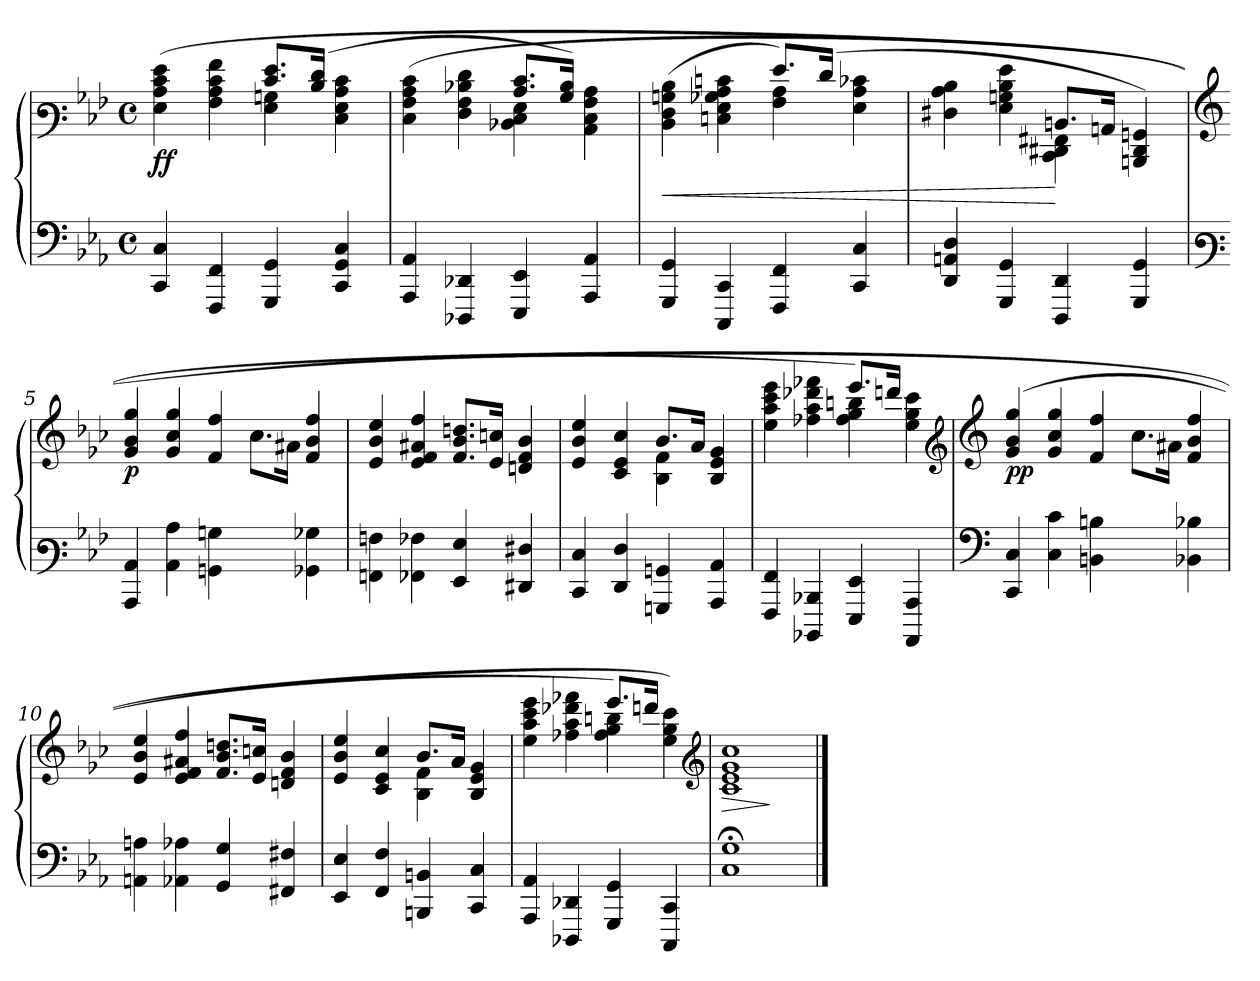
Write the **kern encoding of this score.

**kern	**kern	**dynam
*part1	*part1	*part1
*staff2	*staff1	*staff1/2
*clefF4	*clefF3	*
*k[b-e-a-]	*k[b-e-a-]	*
*M4/4	*M4/4	*
*met(c)	*met(c)	*
=1	=1	=1
*	*^	*
!	!	!	!LO:DY:b
!	!	!	!LO:DY:n=1:b
4CC/ 4C/	2ryy	(>4G\ 4c\ 4e-\ 4g\	f f
4FFF/ 4FF/	.	4A-\ 4c\ 4e-\ 4a-\	.
4GGG/ 4GG/	8.e-/ 8.g/L	4G\ 4Bn\	.
.	(16d/ 16f/Jk	.	.
4CC/ 4GG/ 4C/	4ryy	4E-\ 4G\ 4c\ 4e-\	.
=2	=2	=2	=2
4AAA-/ 4AA-/	2ryy	(>4E-\ 4A-\ 4c\ 4e-\	.
4DDD-X/ 4DD-X/	.	4F\ 4A-\ 4d-X\ 4f\	.
4EEE-/ 4EE-/	8.c/ 8.e-/L	4D-X\ 4E-\ 4G\	.
.	16B-/ 16d-/Jk)	.	.
4AAA-/ 4AA-/	4ryy	4C\ 4E-\ 4A-\ 4c\	.
=3	=3	=3	=3
!	!	!	!LO:HP:b
4GGG/ 4GG/	2ryy	(>4D\ 4F\ 4Bn\ 4d\	<
4CCC/ 4CC/	.	4En\ 4G\ 4B-X\ 4c\ 4en\	.
4FFF/ 4FF/	8.g/L)	4A-\ 4c\	.
.	(>16f/Jk	.	.
4CC/ 4C/	4ryy	4G\ 4c\ 4e-X\	.
=4	=4	=4	=4
4DD/ 4AAn/ 4D/	2ryy	4F#X\ 4c\ 4d\	.
4GGG/ 4GG/	.	4G\ 4Bn\ 4d\ 4g\	.
4DDD/ 4DD/	8.Dn/L	4EE-\ 4FF#\ 4AA#X\	[
.	16Cn/Jk	.	.
4GGG/ 4GG/	4DDn/ 4FF#/ 4BB/)	4ryy	.
*	*v	*v	*
!!LO:LB:g=z
=5	=5	=5
*clefF3	*clefG3	*
*	*^	*
!	!	!	!LO:DY:b
*	*v	*v	*
4CC/ 4C/	4e-/ 4g/ 4ee-/	p
4C\ 4c\	4e-/ 4a-/ 4ee-/	.
4BBn\ 4Bn\	4d/ 4dd/	.
4ryy	8.a-\L	.
.	16f#X\Jk	.
4BB-X\ 4B-X\	4d/ 4g/ 4dd/	.
=6	=6	=6
4AAn\ 4An\	4c/ 4g/ 4cc/	.
4AA-X\ 4A-X\	4c/ 4d/ 4f#X/ 4dd/	.
4GG/ 4G/	8.d/ 8.g/ 8.bn/L	.
.	16c/ 16an/Jk	.
4FF#/ 4F#/	4Bn/ 4d/ 4g/	.
=7	=7	=7
*	*^	*
4EE-/ 4E-/	4c/ 4g/ 4cc/	2ryy	.
4FF/ 4F/	4A-/ 4c/ 4a-/	.	.
4BBBn/ 4BBn/	8.g/L	4G\ 4d\	.
.	16f/Jk	.	.
4CC/ 4C/	4G/ 4c/ 4e-/	4ryy	.
=8	=8	=8	=8
4AAA-/ 4AA-/	2ryy	4cc\ 4ff\ 4aa-\ 4ccc\	.
4DDD-X/ 4DD-X/	.	4dd-\ 4ff\ 4bb-X\ 4ddd-\	.
4GGG/ 4GG/	8.ccc/L)	4dd-\ 4ee-\ 4ggn\	.
.	16bbn/Jk	.	.
4CCC/ 4CC/	4ryy	4cc\ 4ee-\ 4aa-\	.
*	*v	*v	*
*	*clefG2	*
!!LO:LB:g=z
=9	=9	=9
*clefF4	*clefG3	*
*	*^	*
!	!	!	!LO:DY:b
*	*v	*v	*
4CC/ 4C/	(>4e-/ 4g/ 4ee-/	pp
4C\ 4c\	4e-/ 4a-/ 4ee-/	.
4BBn\ 4Bn\	4d/ 4dd/	.
4ryy	8.a-\L	.
.	16f#X\Jk	.
4BB-X\ 4B-X\	4d/ 4g/ 4dd/	.
=10	=10	=10
4AAn\ 4An\	4c/ 4g/ 4cc/	.
4AA-X\ 4A-X\	4c/ 4d/ 4f#X/ 4dd/	.
4GG/ 4G/	8.d/ 8.g/ 8.bn/L	.
.	16c/ 16an/Jk	.
4FF#/ 4F#/	4Bn/ 4d/ 4g/	.
=11	=11	=11
*	*^	*
4EE-/ 4E-/	4c/ 4g/ 4cc/	2ryy	.
4FF/ 4F/	4A-/ 4c/ 4a-/	.	.
4BBBn/ 4BBn/	8.g/L	4G\ 4d\	.
.	16f/Jk	.	.
4CC/ 4C/	4G/ 4c/ 4e-/	4ryy	.
=12	=12	=12	=12
4AAA-/ 4AA-/	2ryy	4cc\ 4ff\ 4aa-\ 4ccc\	.
4DDD-X/ 4DD-X/	.	4dd-\ 4ff\ 4bb-X\ 4ddd-\	.
4GGG/ 4GG/	8.ccc/L)	4dd-\ 4ee-\ 4ggn\	.
.	(>16bbn/Jk	.	.
4CCC/ 4CC/	4ryy	4cc\ 4ee-\ 4aa-\)	.
*	*clefG2	*	*
=13	=13	=13	=13
*^	*	*	*
!	!	!	!	!LO:HP:b
!	!	!	!	!LO:HP:n=1:b
1G;<	1C	(>1cc	1c 1e- 1g)	> >
*v	*v	*	*	*
*	*v	*v	*
.	.	] ]
==	==	==
*-	*-	*-
